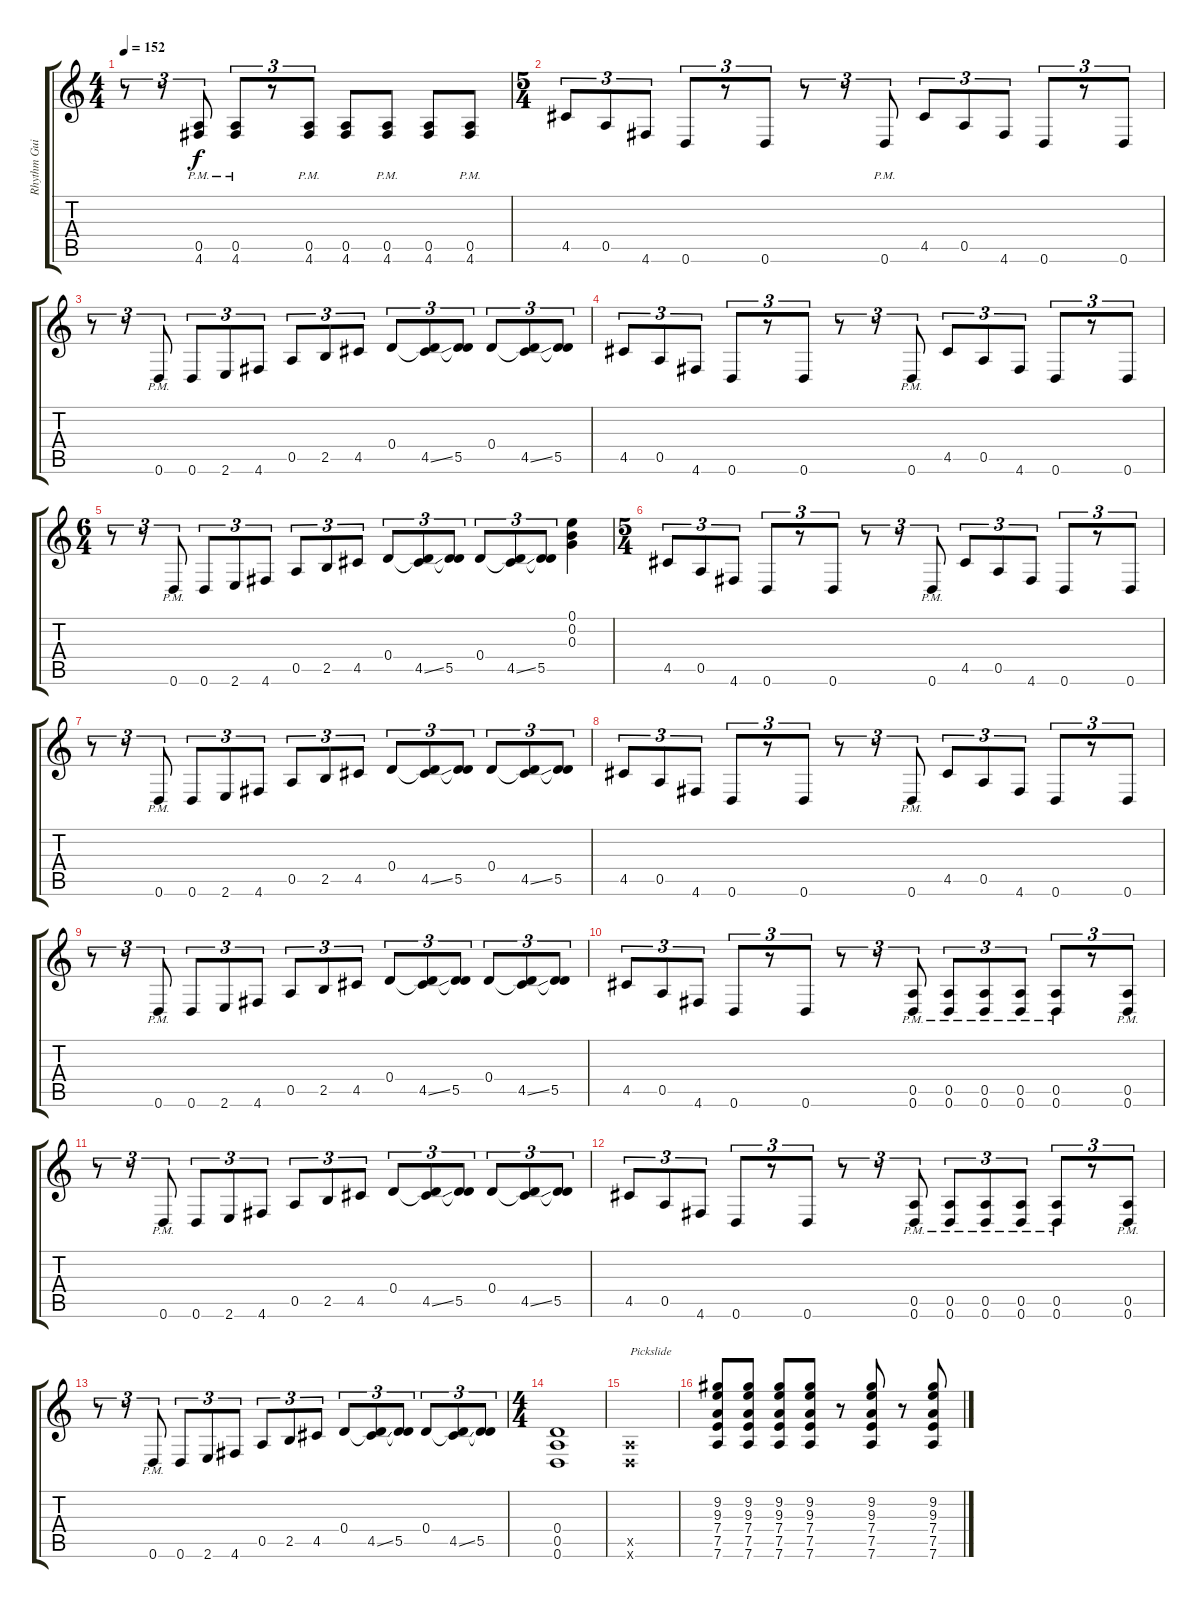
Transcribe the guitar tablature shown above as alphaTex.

\track ("Rhythm Guitar 2" "Rhythm Gui") {instrument distortionguitar}
\staff {score tabs}
\tuning (E4 B3 G3 D3 A2 D2) {hide}
\ts (4 4)
\tempo 152
\clef g2
\ks c
r.8{tu (3 2) dy f} r.8{tu (3 2)} (0.5{pm} 4.6{pm}).8{tu (3 2)} (0.5{pm} 4.6{pm}).8{tu (3 2)} r.8{tu (3 2)} (0.5{pm} 4.6{pm}).8{tu (3 2)} (0.5 4.6).8 (0.5{pm} 4.6{pm}).8 (0.5 4.6).8 (0.5{pm} 4.6{pm}).8 |
\ts (5 4)
4.5.8{tu (3 2)} 0.5.8{tu (3 2)} 4.6.8{tu (3 2)} 0.6.8{tu (3 2)} r.8{tu (3 2)} 0.6.8{tu (3 2)} r.8{tu (3 2)} r.8{tu (3 2)} 0.6{pm}.8{tu (3 2)} 4.5.8{tu (3 2)} 0.5.8{tu (3 2)} 4.6.8{tu (3 2)} 0.6.8{tu (3 2)} r.8{tu (3 2)} 0.6.8{tu (3 2)} |
r.8{tu (3 2)} r.8{tu (3 2)} 0.6{pm}.8{tu (3 2)} 0.6.8{tu (3 2)} 2.6.8{tu (3 2)} 4.6.8{tu (3 2)} 0.5.8{tu (3 2)} 2.5.8{tu (3 2)} 4.5.8{tu (3 2)} 0.4.8{tu (3 2)} (0.4{t} 4.5{ss}).8{tu (3 2)} (0.4{t} 5.5).8{tu (3 2)} 0.4.8{tu (3 2)} (0.4{t} 4.5{ss}).8{tu (3 2)} (0.4{t} 5.5).8{tu (3 2)} |
4.5.8{tu (3 2)} 0.5.8{tu (3 2)} 4.6.8{tu (3 2)} 0.6.8{tu (3 2)} r.8{tu (3 2)} 0.6.8{tu (3 2)} r.8{tu (3 2)} r.8{tu (3 2)} 0.6{pm}.8{tu (3 2)} 4.5.8{tu (3 2)} 0.5.8{tu (3 2)} 4.6.8{tu (3 2)} 0.6.8{tu (3 2)} r.8{tu (3 2)} 0.6.8{tu (3 2)} |
\ts (6 4)
r.8{tu (3 2)} r.8{tu (3 2)} 0.6{pm}.8{tu (3 2)} 0.6.8{tu (3 2)} 2.6.8{tu (3 2)} 4.6.8{tu (3 2)} 0.5.8{tu (3 2)} 2.5.8{tu (3 2)} 4.5.8{tu (3 2)} 0.4.8{tu (3 2)} (0.4{t} 4.5{ss}).8{tu (3 2)} (0.4{t} 5.5).8{tu (3 2)} 0.4.8{tu (3 2)} (0.4{t} 4.5{ss}).8{tu (3 2)} (0.4{t} 5.5).8{tu (3 2)} (0.1 0.2 0.3).4 |
\ts (5 4)
4.5.8{tu (3 2)} 0.5.8{tu (3 2)} 4.6.8{tu (3 2)} 0.6.8{tu (3 2)} r.8{tu (3 2)} 0.6.8{tu (3 2)} r.8{tu (3 2)} r.8{tu (3 2)} 0.6{pm}.8{tu (3 2)} 4.5.8{tu (3 2)} 0.5.8{tu (3 2)} 4.6.8{tu (3 2)} 0.6.8{tu (3 2)} r.8{tu (3 2)} 0.6.8{tu (3 2)} |
r.8{tu (3 2)} r.8{tu (3 2)} 0.6{pm}.8{tu (3 2)} 0.6.8{tu (3 2)} 2.6.8{tu (3 2)} 4.6.8{tu (3 2)} 0.5.8{tu (3 2)} 2.5.8{tu (3 2)} 4.5.8{tu (3 2)} 0.4.8{tu (3 2)} (0.4{t} 4.5{ss}).8{tu (3 2)} (0.4{t} 5.5).8{tu (3 2)} 0.4.8{tu (3 2)} (0.4{t} 4.5{ss}).8{tu (3 2)} (0.4{t} 5.5).8{tu (3 2)} |
4.5.8{tu (3 2)} 0.5.8{tu (3 2)} 4.6.8{tu (3 2)} 0.6.8{tu (3 2)} r.8{tu (3 2)} 0.6.8{tu (3 2)} r.8{tu (3 2)} r.8{tu (3 2)} 0.6{pm}.8{tu (3 2)} 4.5.8{tu (3 2)} 0.5.8{tu (3 2)} 4.6.8{tu (3 2)} 0.6.8{tu (3 2)} r.8{tu (3 2)} 0.6.8{tu (3 2)} |
r.8{tu (3 2)} r.8{tu (3 2)} 0.6{pm}.8{tu (3 2)} 0.6.8{tu (3 2)} 2.6.8{tu (3 2)} 4.6.8{tu (3 2)} 0.5.8{tu (3 2)} 2.5.8{tu (3 2)} 4.5.8{tu (3 2)} 0.4.8{tu (3 2)} (0.4{t} 4.5{ss}).8{tu (3 2)} (0.4{t} 5.5).8{tu (3 2)} 0.4.8{tu (3 2)} (0.4{t} 4.5{ss}).8{tu (3 2)} (0.4{t} 5.5).8{tu (3 2)} |
4.5.8{tu (3 2)} 0.5.8{tu (3 2)} 4.6.8{tu (3 2)} 0.6.8{tu (3 2)} r.8{tu (3 2)} 0.6.8{tu (3 2)} r.8{tu (3 2)} r.8{tu (3 2)} (0.5{pm} 0.6{pm}).8{tu (3 2)} (0.5{pm} 0.6{pm}).8{tu (3 2)} (0.5{pm} 0.6{pm}).8{tu (3 2)} (0.5{pm} 0.6{pm}).8{tu (3 2)} (0.5{pm} 0.6{pm}).8{tu (3 2)} r.8{tu (3 2)} (0.5{pm} 0.6{pm}).8{tu (3 2)} |
r.8{tu (3 2)} r.8{tu (3 2)} 0.6{pm}.8{tu (3 2)} 0.6.8{tu (3 2)} 2.6.8{tu (3 2)} 4.6.8{tu (3 2)} 0.5.8{tu (3 2)} 2.5.8{tu (3 2)} 4.5.8{tu (3 2)} 0.4.8{tu (3 2)} (0.4{t} 4.5{ss}).8{tu (3 2)} (0.4{t} 5.5).8{tu (3 2)} 0.4.8{tu (3 2)} (0.4{t} 4.5{ss}).8{tu (3 2)} (0.4{t} 5.5).8{tu (3 2)} |
4.5.8{tu (3 2)} 0.5.8{tu (3 2)} 4.6.8{tu (3 2)} 0.6.8{tu (3 2)} r.8{tu (3 2)} 0.6.8{tu (3 2)} r.8{tu (3 2)} r.8{tu (3 2)} (0.5{pm} 0.6{pm}).8{tu (3 2)} (0.5{pm} 0.6{pm}).8{tu (3 2)} (0.5{pm} 0.6{pm}).8{tu (3 2)} (0.5{pm} 0.6{pm}).8{tu (3 2)} (0.5{pm} 0.6{pm}).8{tu (3 2)} r.8{tu (3 2)} (0.5{pm} 0.6{pm}).8{tu (3 2)} |
r.8{tu (3 2)} r.8{tu (3 2)} 0.6{pm}.8{tu (3 2)} 0.6.8{tu (3 2)} 2.6.8{tu (3 2)} 4.6.8{tu (3 2)} 0.5.8{tu (3 2)} 2.5.8{tu (3 2)} 4.5.8{tu (3 2)} 0.4.8{tu (3 2)} (0.4{t} 4.5{ss}).8{tu (3 2)} (0.4{t} 5.5).8{tu (3 2)} 0.4.8{tu (3 2)} (0.4{t} 4.5{ss}).8{tu (3 2)} (0.4{t} 5.5).8{tu (3 2)} |
\ts (4 4)
(0.4 0.5 0.6).1 |
(0.5{x} 0.6{x}).1{txt "Pickslide"} |
(9.2 9.3 7.4 7.5 7.6).8 (9.2 9.3 7.4 7.5 7.6).8 (9.2 9.3 7.4 7.5 7.6).8 (9.2 9.3 7.4 7.5 7.6).8 r.8 (9.2 9.3 7.4 7.5 7.6).8 r.8 (9.2 9.3 7.4 7.5 7.6).8
